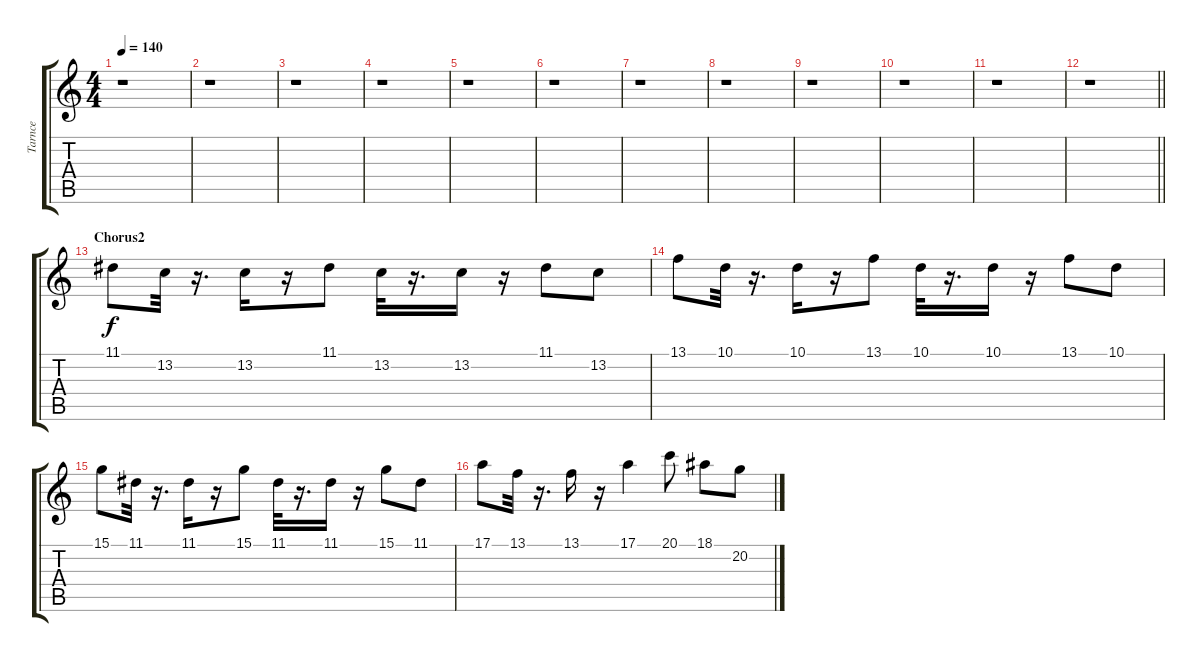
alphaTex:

\track ("Tarnce" "Tarnce") {instrument lead2sawtooth}
\staff {score tabs}
\tuning (E4 B3 G3 D3 A2 E2) {hide}
\ts (4 4)
\tempo 140
\clef g2
\ks c
r.1{dy f} |
r.1 |
r.1 |
r.1 |
r.1 |
r.1 |
r.1 |
r.1 |
r.1 |
r.1 |
r.1 |
\barLineRight lightlight
r.1 |
\section ("" "Chorus2")
11.1.8 13.2.32 r.16{d} 13.2.16 r.16 11.1.8 13.2.32 r.16{d} 13.2.16 r.16 11.1.8 13.2.8 |
13.1.8 10.1.32 r.16{d} 10.1.16 r.16 13.1.8 10.1.32 r.16{d} 10.1.16 r.16 13.1.8 10.1.8 |
15.1.8 11.1.32 r.16{d} 11.1.16 r.16 15.1.8 11.1.32 r.16{d} 11.1.16 r.16 15.1.8 11.1.8 |
17.1.8 13.1.32 r.16{d} 13.1.16 r.16 17.1.4 20.1.8 18.1.8 20.2.8
